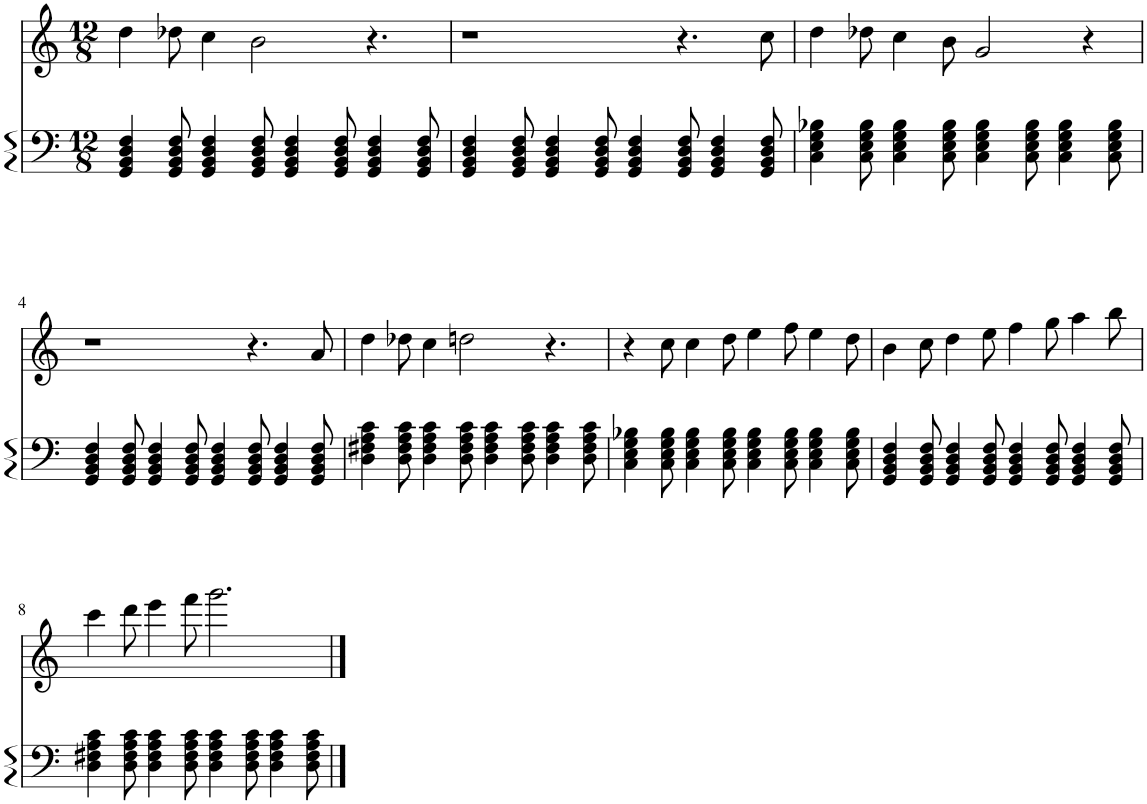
**kern	**kern
*part2	*part1
*staff2	*staff1
*I"Piano	*I"Harmonica
*I'Pno	*I'Hmca
*clefF4	*clefG2
*k[]	*k[]
*M12/8	*M12/8
=1	=1
4GG/ 4BB/ 4D/ 4F/	4dd\
8GG/ 8BB/ 8D/ 8F/	8dd-X\
4GG/ 4BB/ 4D/ 4F/	4cc\
8GG/ 8BB/ 8D/ 8F/	2b\
4GG/ 4BB/ 4D/ 4F/	.
8GG/ 8BB/ 8D/ 8F/	.
4GG/ 4BB/ 4D/ 4F/	4.r
8GG/ 8BB/ 8D/ 8F/	.
=2	=2
4GG/ 4BB/ 4D/ 4F/	1r
8GG/ 8BB/ 8D/ 8F/	.
4GG/ 4BB/ 4D/ 4F/	.
8GG/ 8BB/ 8D/ 8F/	.
4GG/ 4BB/ 4D/ 4F/	.
8GG/ 8BB/ 8D/ 8F/	4.r
4GG/ 4BB/ 4D/ 4F/	.
8GG/ 8BB/ 8D/ 8F/	8cc\
=3	=3
4C\ 4E\ 4G\ 4B-X\	4dd\
8C\ 8E\ 8G\ 8B-\	8dd-X\
4C\ 4E\ 4G\ 4B-\	4cc\
8C\ 8E\ 8G\ 8B-\	8b\
4C\ 4E\ 4G\ 4B-\	2g/
8C\ 8E\ 8G\ 8B-\	.
4C\ 4E\ 4G\ 4B-\	.
.	4r
8C\ 8E\ 8G\ 8B-\	.
!!LO:LB:g=z
=4	=4
4GG/ 4BB/ 4D/ 4F/	1r
8GG/ 8BB/ 8D/ 8F/	.
4GG/ 4BB/ 4D/ 4F/	.
8GG/ 8BB/ 8D/ 8F/	.
4GG/ 4BB/ 4D/ 4F/	.
8GG/ 8BB/ 8D/ 8F/	4.r
4GG/ 4BB/ 4D/ 4F/	.
8GG/ 8BB/ 8D/ 8F/	8a/
=5	=5
4D\ 4F#X\ 4A\ 4c\	4dd\
8D\ 8F#\ 8A\ 8c\	8dd-X\
4D\ 4F#\ 4A\ 4c\	4cc\
8D\ 8F#\ 8A\ 8c\	2ddn\
4D\ 4F#\ 4A\ 4c\	.
8D\ 8F#\ 8A\ 8c\	.
4D\ 4F#\ 4A\ 4c\	4.r
8D\ 8F#\ 8A\ 8c\	.
=6	=6
4C\ 4E\ 4G\ 4B-X\	4r
8C\ 8E\ 8G\ 8B-\	8cc\
4C\ 4E\ 4G\ 4B-\	4cc\
8C\ 8E\ 8G\ 8B-\	8dd\
4C\ 4E\ 4G\ 4B-\	4ee\
8C\ 8E\ 8G\ 8B-\	8ff\
4C\ 4E\ 4G\ 4B-\	4ee\
8C\ 8E\ 8G\ 8B-\	8dd\
=7	=7
4GG/ 4BB/ 4D/ 4F/	4b\
8GG/ 8BB/ 8D/ 8F/	8cc\
4GG/ 4BB/ 4D/ 4F/	4dd\
8GG/ 8BB/ 8D/ 8F/	8ee\
4GG/ 4BB/ 4D/ 4F/	4ff\
8GG/ 8BB/ 8D/ 8F/	8gg\
4GG/ 4BB/ 4D/ 4F/	4aa\
8GG/ 8BB/ 8D/ 8F/	8bb\
!!LO:LB:g=z
=8	=8
4D\ 4F#X\ 4A\ 4c\	4ccc\
8D\ 8F#\ 8A\ 8c\	8ddd\
4D\ 4F#\ 4A\ 4c\	4eee\
8D\ 8F#\ 8A\ 8c\	8fff\
4D\ 4F#\ 4A\ 4c\	2.ggg\
8D\ 8F#\ 8A\ 8c\	.
4D\ 4F#\ 4A\ 4c\	.
8D\ 8F#\ 8A\ 8c\	.
==	==
*-	*-
